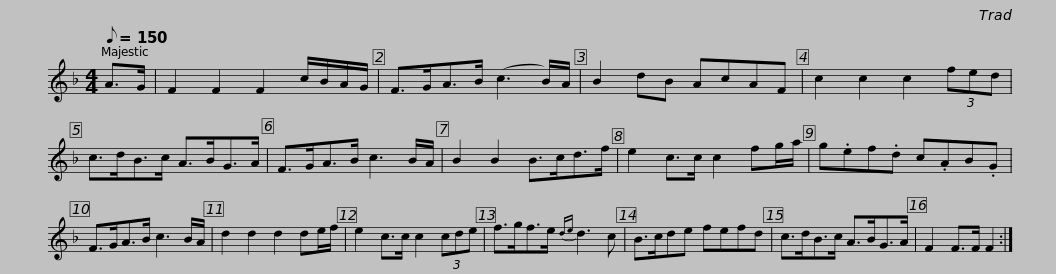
X:1
L:1/8
Q:1/8=150
M:4/4
I:linebreak $
K:F
V:1 treble
V:1
 A>G | F2 F2 F2 c/B/A/G/ | F>GA>B (c3 B/)A/ | B2 dB AcAF | c2 c2 c2 (3fed | %5
 c>dB>c A>BG>A |$ F>GA>B c3 B/A/ | B2 B2 B>cd>f | e2 c>c c2 fg/a/ | g.ef.d c.AB.G | %10
 F>GA>B c3 B/A/ | d2 d2 d2 de/f/ |$ e2 c>c c2 (3cde | f>gf>e{de} d3 c | B>cde fefd | %15
 c>dB>c A>BG>A | F2 F>F F2 :| %17
